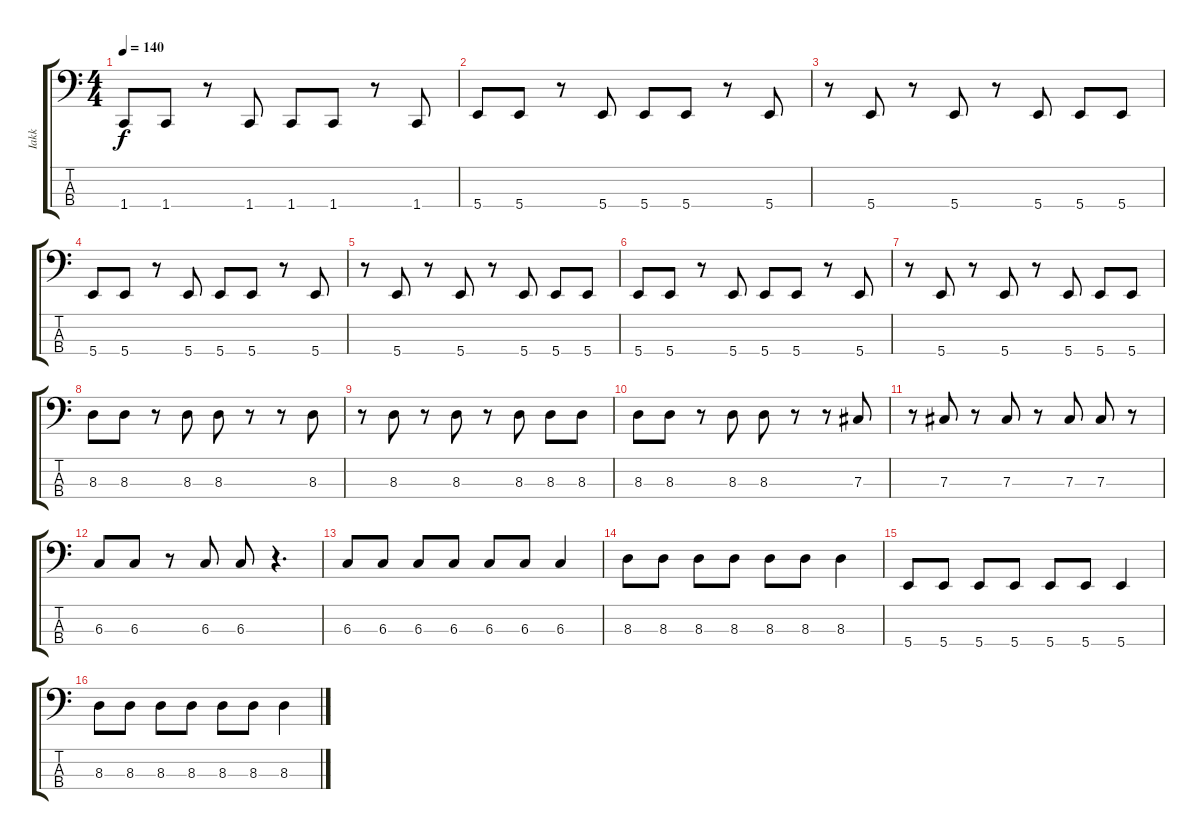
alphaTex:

\track ("Iakk" "Iakk") {instrument electricbassfinger}
\staff {score tabs}
\tuning (E2 B1 Gb1 B0) {hide}
\ts (4 4)
\tempo 140
\clef f4
\ks c
1.4.8{dy f} 1.4.8 r.8 1.4.8 1.4.8 1.4.8 r.8 1.4.8 |
5.4.8 5.4.8 r.8 5.4.8 5.4.8 5.4.8 r.8 5.4.8 |
r.8 5.4.8 r.8 5.4.8 r.8 5.4.8 5.4.8 5.4.8 |
5.4.8 5.4.8 r.8 5.4.8 5.4.8 5.4.8 r.8 5.4.8 |
r.8 5.4.8 r.8 5.4.8 r.8 5.4.8 5.4.8 5.4.8 |
5.4.8 5.4.8 r.8 5.4.8 5.4.8 5.4.8 r.8 5.4.8 |
r.8 5.4.8 r.8 5.4.8 r.8 5.4.8 5.4.8 5.4.8 |
8.3.8 8.3.8 r.8 8.3.8 8.3.8 r.8 r.8 8.3.8 |
r.8 8.3.8 r.8 8.3.8 r.8 8.3.8 8.3.8 8.3.8 |
8.3.8 8.3.8 r.8 8.3.8 8.3.8 r.8 r.8 7.3.8 |
r.8 7.3.8 r.8 7.3.8 r.8 7.3.8 7.3.8 r.8 |
6.3.8 6.3.8 r.8 6.3.8 6.3.8 r.4{d} |
6.3.8 6.3.8 6.3.8 6.3.8 6.3.8 6.3.8 6.3.4 |
8.3.8 8.3.8 8.3.8 8.3.8 8.3.8 8.3.8 8.3.4 |
5.4.8 5.4.8 5.4.8 5.4.8 5.4.8 5.4.8 5.4.4 |
8.3.8 8.3.8 8.3.8 8.3.8 8.3.8 8.3.8 8.3.4
